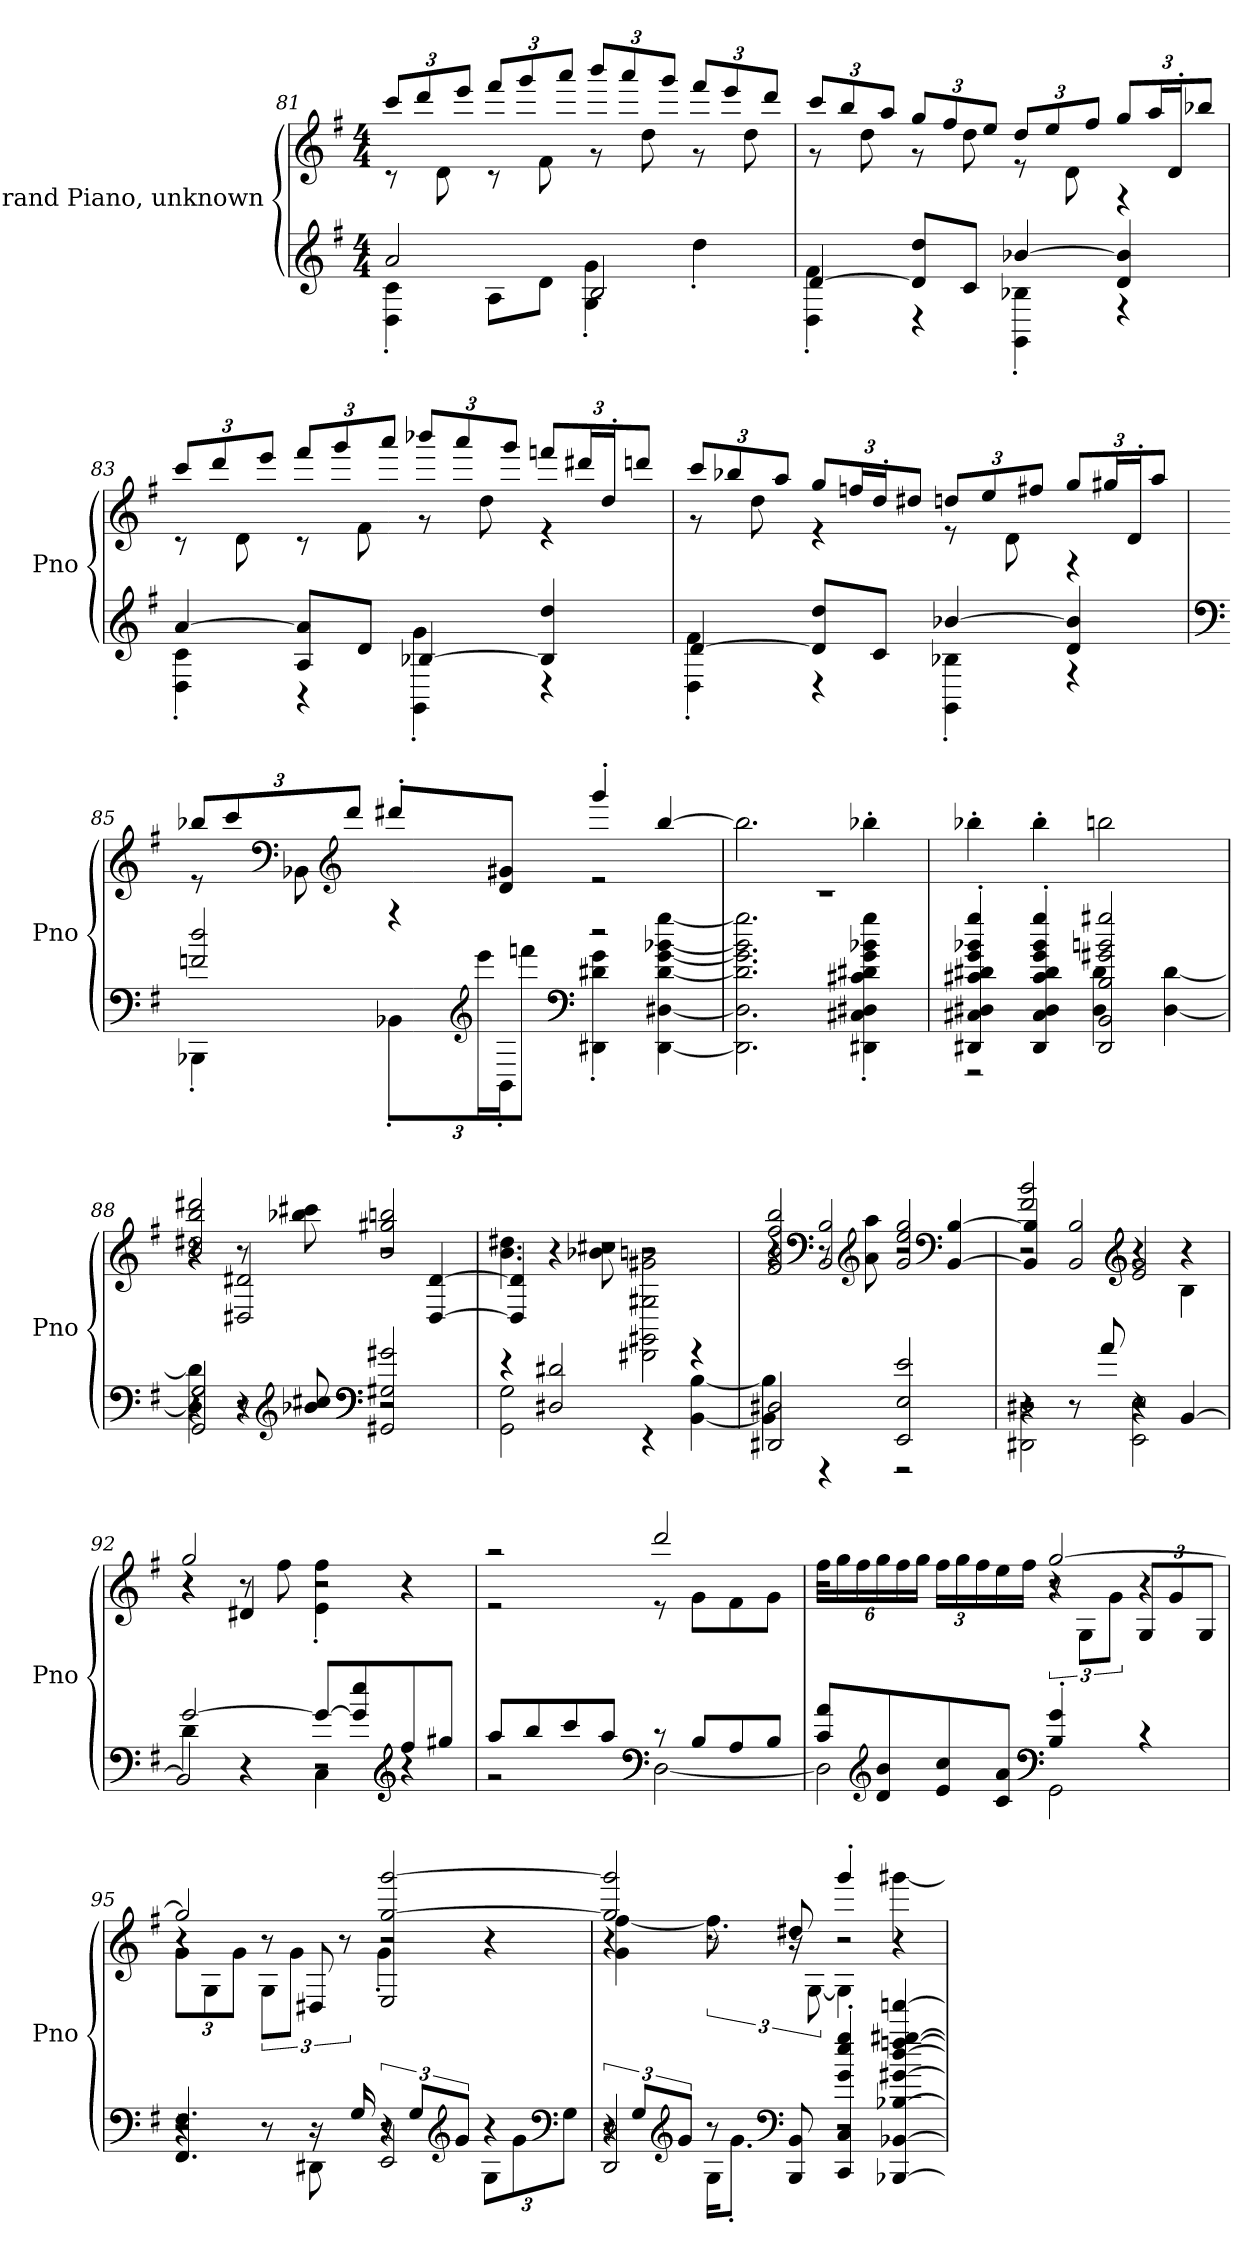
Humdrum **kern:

**kern	**kern
*part1	*part1
*staff2	*staff1
*I"Grand Piano, unknown	*
*I'Pno	*
!!LO:LB:g=z
*clefG2	*clefG2
*k[f#]	*k[f#]
*M4/4	*M4/4
=81	=81
*^	*
*	*	*Xbrackettup
*	*	*^
2a/	4D\' 4c\'	12ccc/L	8r
.	.	12ddd/	.
.	.	.	8d\
.	.	12eee/J	.
.	8A\L	12fff#/L	8r
.	.	12ggg/	.
.	8d\J	.	8f#\
.	.	12aaa/J	.
2B/	4G\' 4g\'	12bbb/L	8r
.	.	12aaa/	.
.	.	.	8dd\
.	.	12ggg/J	.
.	4dd'\	12fff#/L	8r
.	.	12eee/	.
.	.	.	8dd\
.	.	12ddd/J	.
=82	=82	=82	=82
[4d/	4D\' 4f#\'	12ccc/L	8r
.	.	12bb/	.
.	.	.	8dd\
.	.	12aa/J	.
8d/] 8dd/L	4r	12gg/L	8r
.	.	12ff#/	.
8c/J	.	.	8dd\
.	.	12ee/J	.
[4b-X/	4GG\' 4B-X\'	12dd/L	8r
.	.	12ee/	.
.	.	.	8d\
.	.	12ff#/J	.
4d/ 4b-/]	4r	12gg/L	4r
.	.	24aa/L	.
.	.	24d'/J	.
.	.	12bb-X/J	.
!!LO:LB:g=z	!!
=83	=83	=83	=83
[4a/	4D\' 4c\'	12ccc/L	8r
.	.	12ddd/	.
.	.	.	8d\
.	.	12eee/J	.
8A/ 8a/]L	4r	12fff#/L	8r
.	.	12ggg/	.
8d/J	.	.	8f#\
.	.	12aaa/J	.
[4B-X/	4GG\' 4g\'	12bbb-X/L	8r
.	.	12aaa/	.
.	.	.	8dd\
.	.	12ggg/J	.
4B-/] 4dd/	4r	12fffn/L	4r
.	.	24ddd#X/L	.
.	.	24dd'/J	.
.	.	12dddn/J	.
=84	=84	=84	=84
[4d/	4D\' 4f#\'	12ccc/L	8r
.	.	12bb-X/	.
.	.	.	8dd\
.	.	12aa/J	.
8d/] 8dd/L	4r	12gg/L	4r
.	.	24ffn/L	.
8c/J	.	24dd'/J	.
.	.	12dd#X/J	.
[4b-X/	4GG\' 4B-X\'	12ddn/L	8r
.	.	12ee/	.
.	.	.	8d\
.	.	12ff#X/J	.
4d/ 4b-/]	4r	12gg/L	4r
.	.	24gg#X/L	.
.	.	24d'/J	.
.	.	12aa/J	.
!!LO:LB:g=z	!!
=85	=85	=85	=85
*clefF4	*	*	*
2fn/ 2dd/	4BBB-X'\	12bb-X/L	8r
.	.	12ccc/	.
*	*	*clefF4	*
.	.	.	8BB-X\
*	*	*clefG2	*
.	.	12ddd/J	.
*	*Xbrackettup	*	*
.	12BB-X'\L	8ddd#X'/L	4r
*clefG2	*	*	*
.	24eee\L	.	.
.	24BB-'\J	8d/ 8g#X/J	.
.	12fffn\J	.	.
*clefF4	*	*	*
2r	4DD#X\' 4d#X\' 4g\'	4ggg'/	2r
.	[4DD#\ [4D#X\ [4d#\ [4g\ [4b-X\ [4gg\	[4bb-/	.
*	*	*v	*v
=86	=86	=86
1r	2.DD#\] 2.D#\] 2.d#\] 2.g\] 2.b-\] 2.gg\]	2.bb-\]
.	4DD#X\' 4C#X\' 4D#X\' 4c#X\' 4d#X\' 4g\' 4b-X\' 4gg\'	4bb-X'\
=87	=87	=87
4DD#X/' 4C#X/' 4D#X/' 4c#X/' 4d#X/' 4g/' 4b-X/' 4gg/'	2r	4bb-X'\
4DD#/' 4C#/' 4D#/' 4c#/' 4d#/' 4g/' 4b-/' 4gg/'	.	4bb-'\
2DD#/ 2BB/ 2B/ 2g#X/ 2bn/ 2gg#X/	4D#\ 4d#\	2bbn\
.	[4D#\ [4d#\	.
!!LO:LB:g=z
=88	=88	=88
*	*^	*^
*	*	*	*	*^
4r	4D#\] 4d#\]	2GG/ 2G/	2b/ 2dd#X/ 2bb/ 2ddd#X/	4r	4r
8r	4r	.	.	8r	2D#X/ 2d#X/
*clefG2	*	*	*	*	*
8b-X/ 8cc#X/	.	.	.	8bb-X\ 8ccc#X\	.
*clefF4	*	*	*	*	*
2GG#X/ 2G#X/ 2g#X/	2r	2r	2b/ 2gg#X/ 2bbn/	2r	.
.	.	.	.	.	[4D#/ [4d#/
*	*v	*v	*	*	*
=89	=89	=89	=89	=89
4r	2GG\ 2G\	1r	4.b\ 4.dd#X\	4D#/] 4d#/]
2D#X/ 2d#X/	.	.	.	4r
.	.	.	8b-X\ 8cc#X\	.
.	4r	.	2DD#X\ 2GG#X\ 2G#X\ 2g#X\ 2bn\	2r
4r	[4BB\ [4B\	.	.	.
=90	=90	=90	=90	=90
2DD#X/ 2D#X/	4BB\] 4B\]	2f#/ 2b/ 2ff#/ 2bb/	4r	4r
*	*	*clefF4	*	*
.	4r	.	8r	2BB/ 2B/
*	*	*clefG2	*	*
.	.	.	8a\ 8aa\	.
2EE/ 2E/ 2e/	2r	2g/ 2ee/ 2gg/	2r	.
*	*	*clefF4	*	*
.	.	.	.	[4BB/ [4B/
=91	=91	=91	=91	=91
*	*^	*	*	*
4r	2DD#X\ 2D#X\	2r	2f#/ 2b/	2r	4BB/] 4B/]
8r	.	.	.	.	2BB/ 2B/
8a/	.	.	.	.	.
*	*	*	*clefG2	*	*
2r	2EE\ 2E\	4r	2e/ 2g/	4r	.
.	.	[4BB/	.	4B\	4r
!!LO:PB:g=z	!!	!!
=92	=92	=92	=92	=92	=92
[2g/	4d\	2BB/]	2gg/	4r	4r
.	4r	.	.	8r	4d#X/
.	.	.	.	8ff#\	.
8g/L_	4C\	2r	2r	4e\' 4ff#\'	2r
8g/] 8ee/	.	.	.	.	.
*clefG2	*	*	*	*	*
8ff#/	4r	.	.	4r	.
8gg#X/J	.	.	.	.	.
*	*v	*v	*	*	*
*	*	*	*v	*v
=93	=93	=93	=93
8aa/L	2r	2r	2r
8bb/	.	.	.
8ccc/	.	.	.
8aa/J	.	.	.
*clefF4	*	*	*
8r	[2D\	2ddd/	8r
8B/L	.	.	8g\L
8A/	.	.	8f#\
8B/J	.	.	8g\J
=94	=94	=94	=94
*	*	*	*^
8c/ 8a/L	2D\]	2r	24ff#\LL	2r
.	.	.	24gg\	.
.	.	.	24ff#\	.
*clefG2	*	*	*	*
8d/ 8b/	.	.	24gg\	.
.	.	.	24ff#\	.
.	.	.	24gg\JJ	.
8e/ 8cc/	.	.	24ff#\LL	.
.	.	.	24gg\	.
.	.	.	24ff#\	.
8c/ 8a/J	.	.	16ee\	.
.	.	.	16ff#\JJ	.
*clefF4	*	*	*	*
*	*	*	*brackettup	*
4B/' 4g/'	2GG\	[2gg/	12r	4r
.	.	.	12G\L	.
.	.	.	12g\J	.
*	*	*	*	*Xbrackettup
4r	.	.	4r	12G/L
.	.	.	.	12g/
.	.	.	.	12G/J
!!LO:LB:g=z	!!	!!
=95	=95	=95	=95	=95
*	*^	*	*	*
4.FF#/ 4.F#/	4r	2r	2gg/]	12g\L	4r
.	.	.	.	12G\	.
.	.	.	.	12g\J	.
*	*	*	*	*brackettup	*
.	8r	.	.	12G\L	8r
.	.	.	.	12g\J	.
16r	8DD#X\	.	.	.	8D#X/
.	.	.	.	12r	.
16G/	.	.	.	.	.
*brackettup	*	*	*	*	*
12r	4r	2EE/	2E/ [2gg/ [2ggg/	4g'\	2r
12G/L	.	.	.	.	.
*clefG2	*	*	*	*	*
12g/J	.	.	.	.	.
*	*Xbrackettup	*	*	*	*
4r	12G\L	.	.	4r	.
.	12g\	.	.	.	.
*clefF4	*	*	*	*	*
.	12G\J	.	.	.	.
=96	=96	=96	=96	=96	=96
*brackettup	*	*	*	*	*
12r	4r	2DD/ 2D/	2gg/] 2ggg/]	4g\ [4ff#\	4r
12G/L	.	.	.	.	.
*clefG2	*	*	*	*	*
12g/J	.	.	.	.	.
8r	16G\KL	.	.	12.ff#\]	8r
.	8.g'\J	.	.	.	.
*clefF4	*	*	*	*	*
8BBB/ 8BB/	.	.	.	24r	8dd#X/
.	.	.	.	[12G\	.
4CC/' 4C/' 4g/' 4ee/' 4gg/'	2r	2r	2r	4G\]	4ggg'/
[4BBB-X/ [4BB-X/ [4B-X/ [4g#X/ [4dd/ [4ffn/ [4gg#X/ [4fffn/	.	.	.	[4ggg#X\	4r
*v	*v	*v	*	*	*
*	*v	*v	*v
=	=
*-	*-
